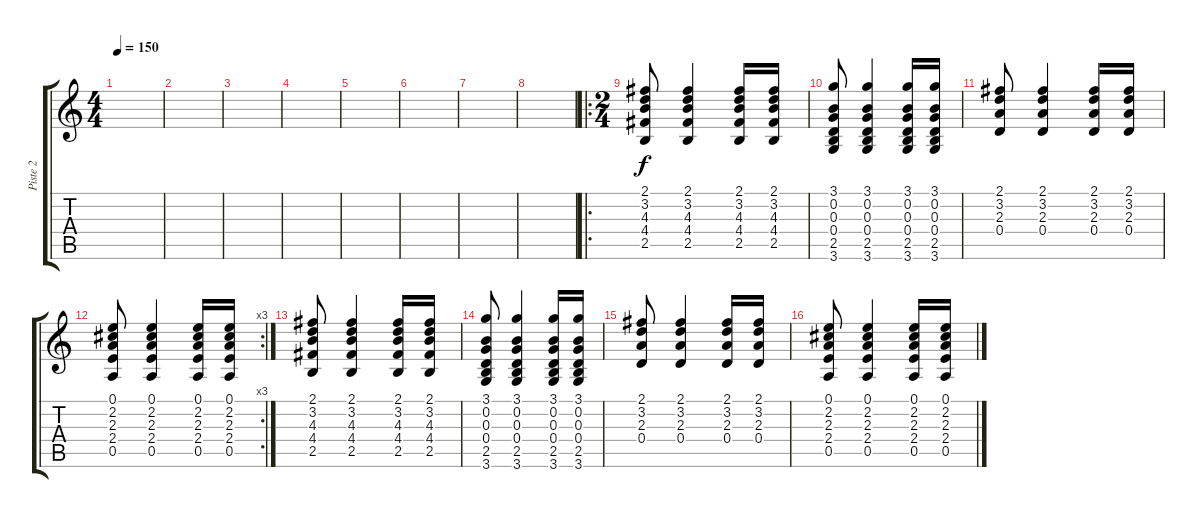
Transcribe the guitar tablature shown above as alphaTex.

\track ("Piste 2" "Piste 2") {instrument acousticguitarsteel}
\staff {score tabs}
\tuning (E4 B3 G3 D3 A2 E2) {hide}
\ts (4 4)
\tempo 150
\clef g2
\ks c
|
|
|
|
|
|
|
|
\ro
\ts (2 4)
(2.1 3.2 4.3 4.4 2.5).8 (2.1 3.2 4.3 4.4 2.5).4 (2.1 3.2 4.3 4.4 2.5).16 (2.1 3.2 4.3 4.4 2.5).16 |
(3.1 0.2 0.3 0.4 2.5 3.6).8 (3.1 0.2 0.3 0.4 2.5 3.6).4 (3.1 0.2 0.3 0.4 2.5 3.6).16 (3.1 0.2 0.3 0.4 2.5 3.6).16 |
(2.1 3.2 2.3 0.4).8 (2.1 3.2 2.3 0.4).4 (2.1 3.2 2.3 0.4).16 (2.1 3.2 2.3 0.4).16 |
\rc 3
(0.1 2.2 2.3 2.4 0.5).8 (0.1 2.2 2.3 2.4 0.5).4 (0.1 2.2 2.3 2.4 0.5).16 (0.1 2.2 2.3 2.4 0.5).16 |
(2.1 3.2 4.3 4.4 2.5).8 (2.1 3.2 4.3 4.4 2.5).4 (2.1 3.2 4.3 4.4 2.5).16 (2.1 3.2 4.3 4.4 2.5).16 |
(3.1 0.2 0.3 0.4 2.5 3.6).8 (3.1 0.2 0.3 0.4 2.5 3.6).4 (3.1 0.2 0.3 0.4 2.5 3.6).16 (3.1 0.2 0.3 0.4 2.5 3.6).16 |
(2.1 3.2 2.3 0.4).8 (2.1 3.2 2.3 0.4).4 (2.1 3.2 2.3 0.4).16 (2.1 3.2 2.3 0.4).16 |
(0.1 2.2 2.3 2.4 0.5).8 (0.1 2.2 2.3 2.4 0.5).4 (0.1 2.2 2.3 2.4 0.5).16 (0.1 2.2 2.3 2.4 0.5).16
